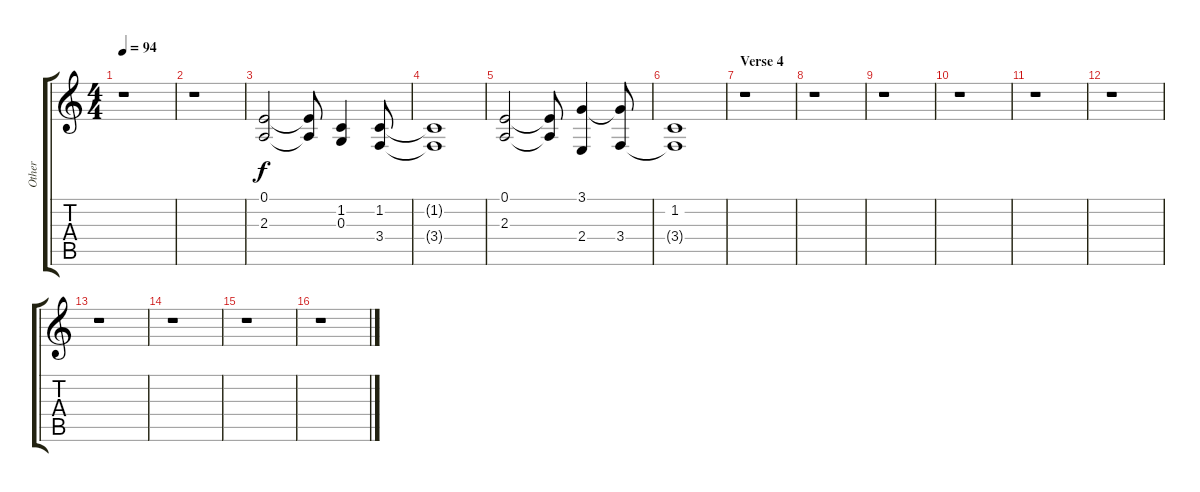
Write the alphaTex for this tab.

\track ("Other" "Other") {instrument drawbarorgan}
\staff {score tabs}
\tuning (E4 B3 G3 D3 A2 E2) {hide}
\ts (4 4)
\tempo 94
\clef g2
\ks c
r.1{dy f} |
r.1 |
(0.1 2.3).2 (0.1{t} 2.3{t}).8 (1.2 0.3).4 (1.2 3.4).8 |
(1.2{t} 3.4{t}).1 |
(0.1 2.3).2 (0.1{t} 2.3{t}).8 (3.1 2.4).4 (3.1{t} 3.4).8 |
(1.2 3.4{t}).1 |
\section ("" "Verse 4")
r.1 |
r.1 |
r.1 |
r.1 |
r.1 |
r.1 |
r.1 |
r.1 |
r.1 |
r.1
